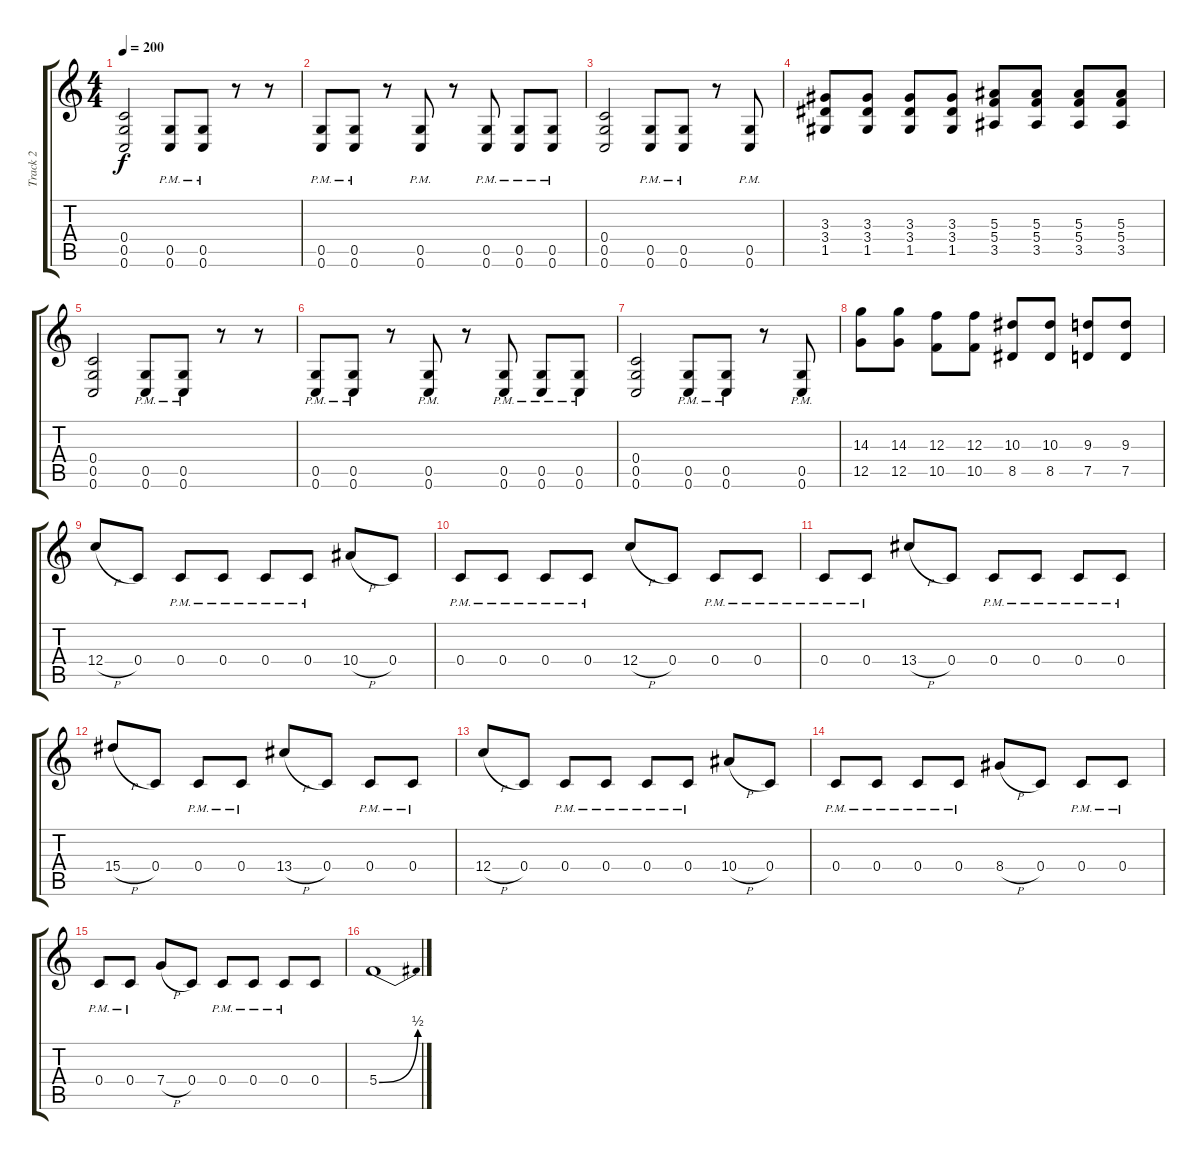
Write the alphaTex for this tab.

\track ("Track 2" "Track 2") {instrument overdrivenguitar}
\staff {score tabs}
\tuning (D4 A3 F3 C3 G2 C2) {hide}
\ts (4 4)
\tempo 200
\clef g2
\ks c
(0.4 0.5 0.6).2{dy f} (0.5{pm} 0.6{pm}).8 (0.5{pm} 0.6{pm}).8 r.8 r.8 |
(0.5{pm} 0.6{pm}).8 (0.5{pm} 0.6{pm}).8 r.8 (0.5{pm} 0.6{pm}).8 r.8 (0.5{pm} 0.6{pm}).8 (0.5{pm} 0.6{pm}).8 (0.5{pm} 0.6{pm}).8 |
(0.4 0.5 0.6).2 (0.5{pm} 0.6{pm}).8 (0.5{pm} 0.6{pm}).8 r.8 (0.5{pm} 0.6{pm}).8 |
(3.3 3.4 1.5).8 (3.3 3.4 1.5).8 (3.3 3.4 1.5).8 (3.3 3.4 1.5).8 (5.3 5.4 3.5).8 (5.3 5.4 3.5).8 (5.3 5.4 3.5).8 (5.3 5.4 3.5).8 |
(0.4 0.5 0.6).2 (0.5{pm} 0.6{pm}).8 (0.5{pm} 0.6{pm}).8 r.8 r.8 |
(0.5{pm} 0.6{pm}).8 (0.5{pm} 0.6{pm}).8 r.8 (0.5{pm} 0.6{pm}).8 r.8 (0.5{pm} 0.6{pm}).8 (0.5{pm} 0.6{pm}).8 (0.5{pm} 0.6{pm}).8 |
(0.4 0.5 0.6).2 (0.5{pm} 0.6{pm}).8 (0.5{pm} 0.6{pm}).8 r.8 (0.5{pm} 0.6{pm}).8 |
(14.3 12.5).8 (14.3 12.5).8 (12.3 10.5).8 (12.3 10.5).8 (10.3 8.5).8 (10.3 8.5).8 (9.3 7.5).8 (9.3 7.5).8 |
12.4{h}.8 0.4.8 0.4{pm}.8 0.4{pm}.8 0.4{pm}.8 0.4{pm}.8 10.4{h}.8 0.4.8 |
0.4{pm}.8 0.4{pm}.8 0.4{pm}.8 0.4{pm}.8 12.4{h}.8 0.4.8 0.4{pm}.8 0.4{pm}.8 |
0.4{pm}.8 0.4{pm}.8 13.4{h}.8 0.4.8 0.4{pm}.8 0.4{pm}.8 0.4{pm}.8 0.4{pm}.8 |
15.4{h}.8 0.4.8 0.4{pm}.8 0.4{pm}.8 13.4{h}.8 0.4.8 0.4{pm}.8 0.4{pm}.8 |
12.4{h}.8 0.4.8 0.4{pm}.8 0.4{pm}.8 0.4{pm}.8 0.4{pm}.8 10.4{h}.8 0.4.8 |
0.4{pm}.8 0.4{pm}.8 0.4{pm}.8 0.4{pm}.8 8.4{h}.8 0.4.8 0.4{pm}.8 0.4{pm}.8 |
0.4{pm}.8 0.4{pm}.8 7.4{h}.8 0.4.8 0.4{pm}.8 0.4{pm}.8 0.4{pm}.8 0.4.8 |
5.4{be (bend 0 0 60 2)}.1
